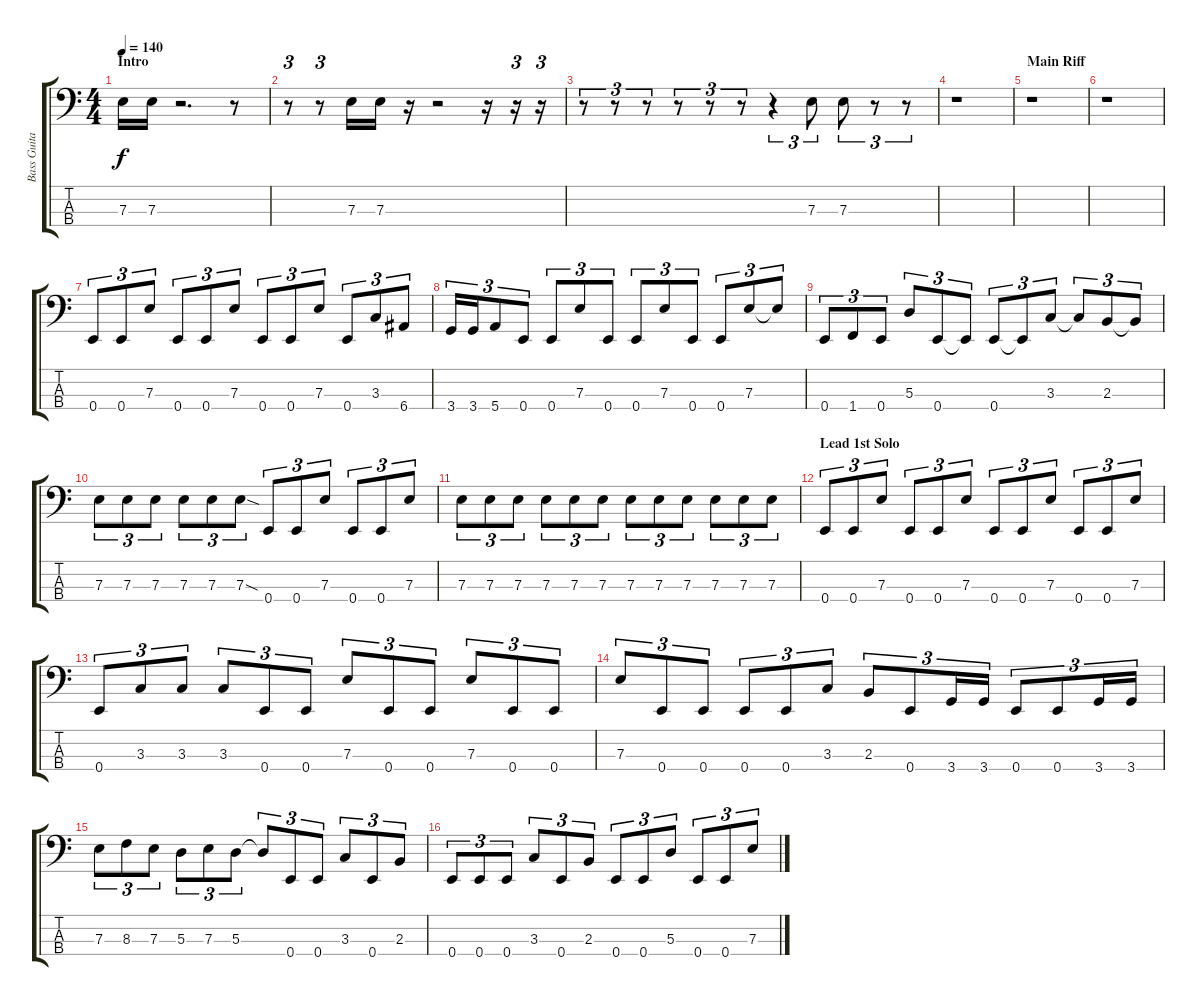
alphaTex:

\track ("Bass Guitar" "Bass Guita") {instrument electricbasspick}
\staff {score tabs}
\tuning (G2 D2 A1 E1) {hide}
\ts (4 4)
\section ("" "Intro")
\tempo 140
\clef f4
\ks c
7.3.16{dy f instrument electricbasspick} 7.3.16 r.2{d} r.8 |
r.8{tu (3 2)} r.8{tu (3 2)} 7.3.16 7.3.16 r.16 r.2 r.16 r.16{tu (3 2)} r.16{tu (3 2)} |
r.8{tu (3 2)} r.8{tu (3 2)} r.8{tu (3 2)} r.8{tu (3 2)} r.8{tu (3 2)} r.8{tu (3 2)} r.4{tu (3 2)} 7.3.8{tu (3 2)} 7.3.8{tu (3 2)} r.8{tu (3 2)} r.8{tu (3 2)} |
r.1 |
\section ("" "Main Riff")
r.1 |
r.1 |
0.4.8{tu (3 2)} 0.4.8{tu (3 2)} 7.3.8{tu (3 2)} 0.4.8{tu (3 2)} 0.4.8{tu (3 2)} 7.3.8{tu (3 2)} 0.4.8{tu (3 2)} 0.4.8{tu (3 2)} 7.3.8{tu (3 2)} 0.4.8{tu (3 2)} 3.3.8{tu (3 2)} 6.4.8{tu (3 2)} |
3.4.16{tu (3 2)} 3.4.16{tu (3 2)} 5.4.8{tu (3 2)} 0.4.8{tu (3 2)} 0.4.8{tu (3 2)} 7.3.8{tu (3 2)} 0.4.8{tu (3 2)} 0.4.8{tu (3 2)} 7.3.8{tu (3 2)} 0.4.8{tu (3 2)} 0.4.8{tu (3 2)} 7.3.8{tu (3 2)} 7.3{t}.8{tu (3 2)} |
0.4.8{tu (3 2)} 1.4.8{tu (3 2)} 0.4.8{tu (3 2)} 5.3.8{tu (3 2)} 0.4.8{tu (3 2)} 0.4{t}.8{tu (3 2)} 0.4.8{tu (3 2)} 0.4{t}.8{tu (3 2)} 3.3.8{tu (3 2)} 3.3{t}.8{tu (3 2)} 2.3.8{tu (3 2)} 2.3{t}.8{tu (3 2)} |
7.3.8{tu (3 2)} 7.3.8{tu (3 2)} 7.3.8{tu (3 2)} 7.3.8{tu (3 2)} 7.3.8{tu (3 2)} 7.3{sod}.8{tu (3 2)} 0.4.8{tu (3 2)} 0.4.8{tu (3 2)} 7.3.8{tu (3 2)} 0.4.8{tu (3 2)} 0.4.8{tu (3 2)} 7.3.8{tu (3 2)} |
7.3.8{tu (3 2)} 7.3.8{tu (3 2)} 7.3.8{tu (3 2)} 7.3.8{tu (3 2)} 7.3.8{tu (3 2)} 7.3.8{tu (3 2)} 7.3.8{tu (3 2)} 7.3.8{tu (3 2)} 7.3.8{tu (3 2)} 7.3.8{tu (3 2)} 7.3.8{tu (3 2)} 7.3.8{tu (3 2)} |
\section ("" "Lead 1st Solo")
0.4.8{tu (3 2)} 0.4.8{tu (3 2)} 7.3.8{tu (3 2)} 0.4.8{tu (3 2)} 0.4.8{tu (3 2)} 7.3.8{tu (3 2)} 0.4.8{tu (3 2)} 0.4.8{tu (3 2)} 7.3.8{tu (3 2)} 0.4.8{tu (3 2)} 0.4.8{tu (3 2)} 7.3.8{tu (3 2)} |
0.4.8{tu (3 2)} 3.3.8{tu (3 2)} 3.3.8{tu (3 2)} 3.3.8{tu (3 2)} 0.4.8{tu (3 2)} 0.4.8{tu (3 2)} 7.3.8{tu (3 2)} 0.4.8{tu (3 2)} 0.4.8{tu (3 2)} 7.3.8{tu (3 2)} 0.4.8{tu (3 2)} 0.4.8{tu (3 2)} |
7.3.8{tu (3 2)} 0.4.8{tu (3 2)} 0.4.8{tu (3 2)} 0.4.8{tu (3 2)} 0.4.8{tu (3 2)} 3.3.8{tu (3 2)} 2.3.8{tu (3 2)} 0.4.8{tu (3 2)} 3.4.16{tu (3 2)} 3.4.16{tu (3 2)} 0.4.8{tu (3 2)} 0.4.8{tu (3 2)} 3.4.16{tu (3 2)} 3.4.16{tu (3 2)} |
7.3.8{tu (3 2)} 8.3.8{tu (3 2)} 7.3.8{tu (3 2)} 5.3.8{tu (3 2)} 7.3.8{tu (3 2)} 5.3.8{tu (3 2)} 5.3{t}.8{tu (3 2)} 0.4.8{tu (3 2)} 0.4.8{tu (3 2)} 3.3.8{tu (3 2)} 0.4.8{tu (3 2)} 2.3.8{tu (3 2)} |
0.4.8{tu (3 2)} 0.4.8{tu (3 2)} 0.4.8{tu (3 2)} 3.3.8{tu (3 2)} 0.4.8{tu (3 2)} 2.3.8{tu (3 2)} 0.4.8{tu (3 2)} 0.4.8{tu (3 2)} 5.3.8{tu (3 2)} 0.4.8{tu (3 2)} 0.4.8{tu (3 2)} 7.3.8{tu (3 2)}
